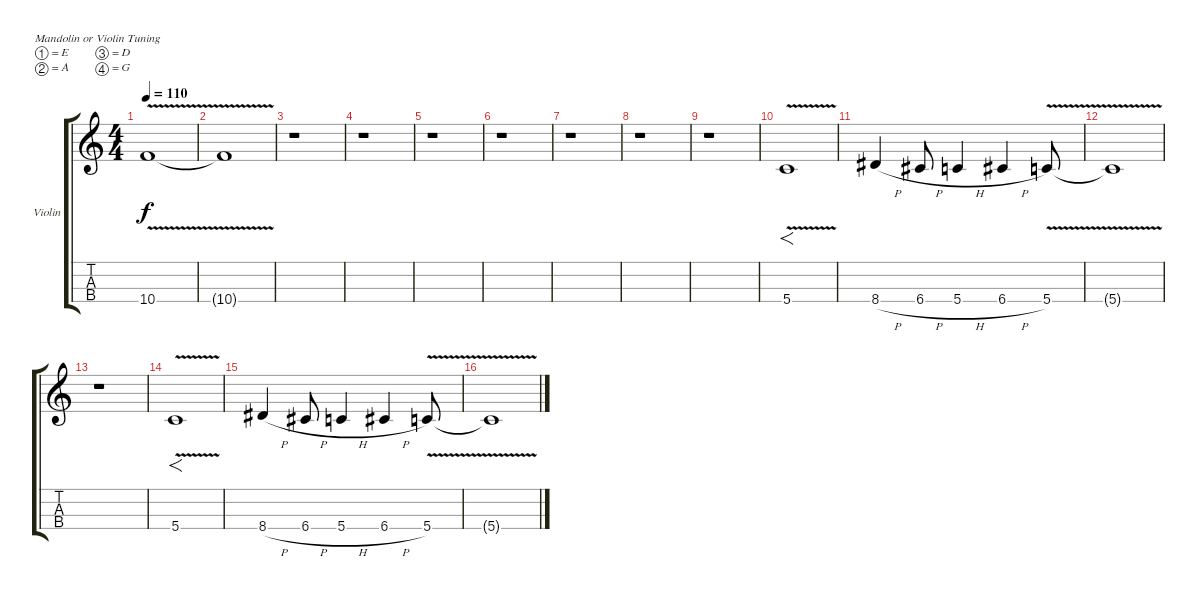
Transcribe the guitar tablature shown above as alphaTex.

\defaultSystemsLayout 4
\bracketExtendMode groupsimilarinstruments
\firstSystemTrackNameOrientation horizontal
\otherSystemsTrackNameOrientation horizontal
\track ("Violin" "Violin") {instrument violin}
\staff {score tabs}
\tuning (E5 A4 D4 G3)
\ts (4 4)
\tempo 110
\clef g2
\scale
0.333333
\ks c
10.4{v t}.1{dy f} |
\scale
0.333333 10.4{v t}.1 |
\scale
0.333333 r.1 |
\scale
0.333333 r.1 |
\scale
0.333333 r.1 |
\scale
0.333333 r.1 |
\scale
0.333333 r.1 |
\scale
0.333333 r.1 |
\scale
0.333333 r.1 |
\scale
0.333333 5.4{v}.1{f} |
\scale
0.333333 8.4{h}.4 6.4{h}.8 5.4{h}.4 6.4{h}.4 5.4{v}.8 |
\scale
0.333333 5.4{v t}.1 |
\scale
0.333333 r.1 |
\scale
0.333333 5.4{v}.1{f} |
\scale
0.333333 8.4{h}.4 6.4{h}.8 5.4{h}.4 6.4{h}.4 5.4{v}.8 |
\scale
0.333333 5.4{v t}.1
